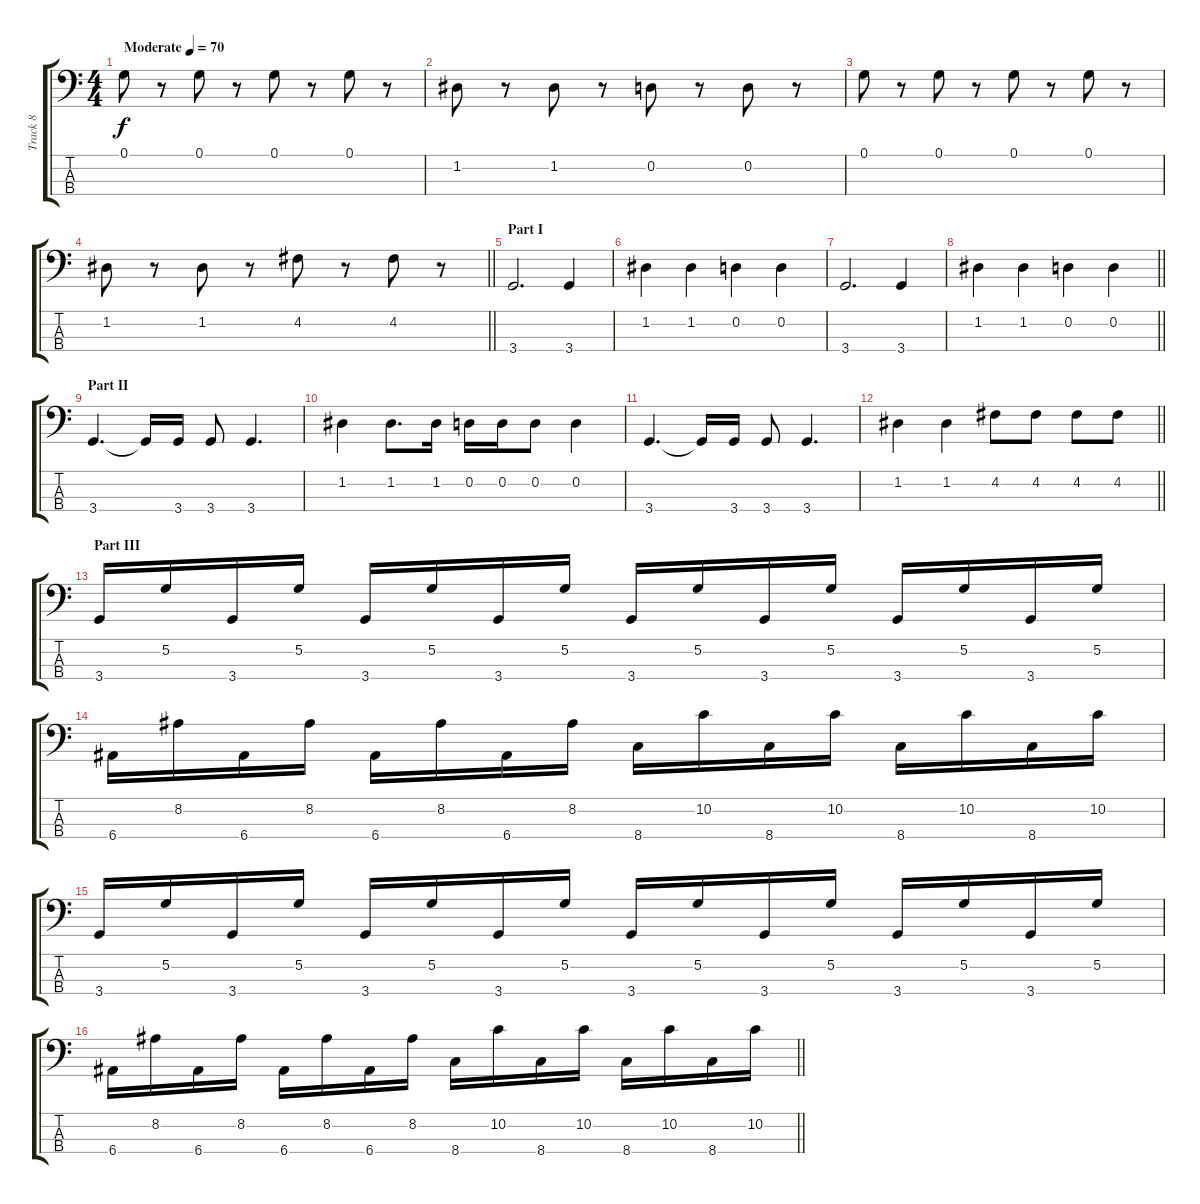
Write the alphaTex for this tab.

\track ("Track 8" "Track 8") {instrument electricbassfinger}
\staff {score tabs}
\tuning (G2 D2 A1 E1) {hide}
\ts (4 4)
\tempo (70 "Moderate")
\clef f4
\ks c
0.1.8{dy f instrument electricbassfinger} r.8 0.1.8 r.8 0.1.8 r.8 0.1.8 r.8 |
1.2.8 r.8 1.2.8 r.8 0.2.8 r.8 0.2.8 r.8 |
0.1.8 r.8 0.1.8 r.8 0.1.8 r.8 0.1.8 r.8 |
\barLineRight lightlight
1.2.8 r.8 1.2.8 r.8 4.2.8 r.8 4.2.8 r.8 |
\section ("" "Part I")
3.4.2{d} 3.4.4 |
1.2.4 1.2.4 0.2.4 0.2.4 |
3.4.2{d} 3.4.4 |
\barLineRight lightlight
1.2.4 1.2.4 0.2.4 0.2.4 |
\section ("" "Part II")
3.4.4{d} 3.4{t}.16 3.4.16 3.4.8 3.4.4{d} |
1.2.4 1.2.8{d} 1.2.16 0.2.16 0.2.16 0.2.8 0.2.4 |
3.4.4{d} 3.4{t}.16 3.4.16 3.4.8 3.4.4{d} |
\barLineRight lightlight
1.2.4 1.2.4 4.2.8 4.2.8 4.2.8 4.2.8 |
\section ("" "Part III")
3.4.16 5.2.16 3.4.16 5.2.16 3.4.16 5.2.16 3.4.16 5.2.16 3.4.16 5.2.16 3.4.16 5.2.16 3.4.16 5.2.16 3.4.16 5.2.16 |
6.4.16 8.2.16 6.4.16 8.2.16 6.4.16 8.2.16 6.4.16 8.2.16 8.4.16 10.2.16 8.4.16 10.2.16 8.4.16 10.2.16 8.4.16 10.2.16 |
3.4.16 5.2.16 3.4.16 5.2.16 3.4.16 5.2.16 3.4.16 5.2.16 3.4.16 5.2.16 3.4.16 5.2.16 3.4.16 5.2.16 3.4.16 5.2.16 |
\barLineRight lightlight
6.4.16 8.2.16 6.4.16 8.2.16 6.4.16 8.2.16 6.4.16 8.2.16 8.4.16 10.2.16 8.4.16 10.2.16 8.4.16 10.2.16 8.4.16 10.2.16
